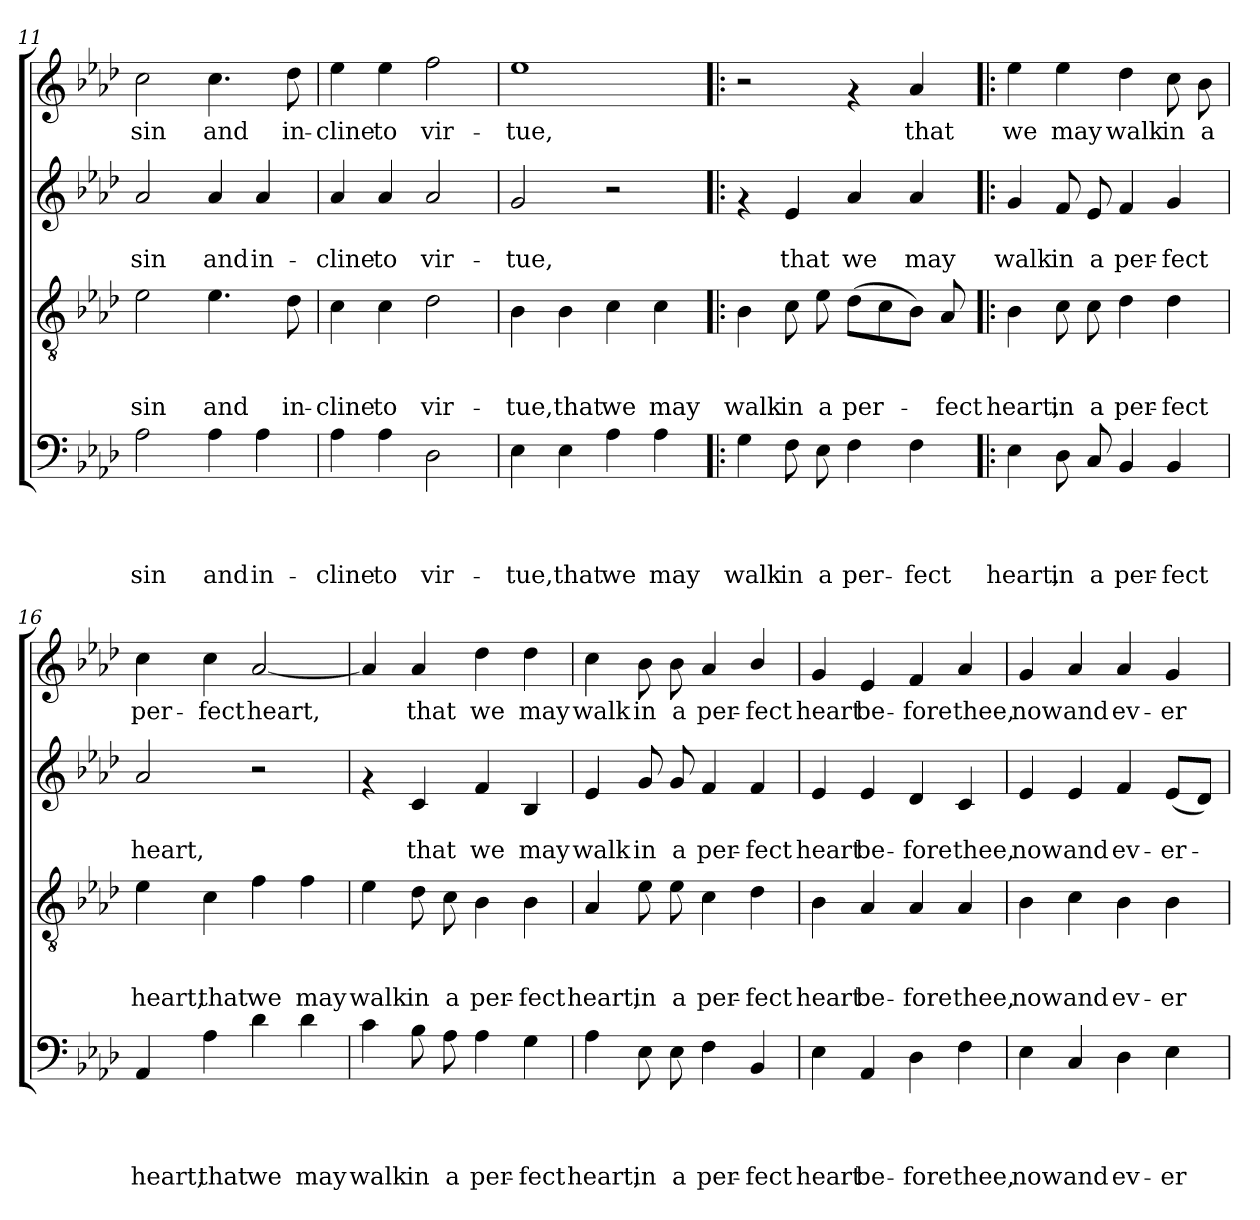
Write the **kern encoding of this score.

**kern	**text	**text	**text	**text	**kern	**text	**text	**text	**kern	**text	**text	**kern	**text
*part4	*part4	*part4	*part4	*part4	*part3	*part3	*part3	*part3	*part2	*part2	*part2	*part1	*part1
*staff4	*staff4	*staff4	*staff4	*staff4	*staff3	*staff3	*staff3	*staff3	*staff2	*staff2	*staff2	*staff1	*staff1
*clefF4	*	*	*	*	*clefGv2	*	*	*	*clefG2	*	*	*clefG2	*
*k[b-e-a-d-]	*	*	*	*	*k[b-e-a-d-]	*	*	*	*k[b-e-a-d-]	*	*	*k[b-e-a-d-]	*
*A-:	*	*	*	*	*A-:	*	*	*	*A-:	*	*	*A-:	*
=11	=11	=11	=11	=11	=11	=11	=11	=11	=11	=11	=11	=11	=11
!	!	!	!	!LO:LY:b	!	!	!	!LO:LY:b	!	!	!LO:LY:b	!	!LO:LY:b
2A-\	.	.	.	sin	2e-\	.	.	sin	2a-/	.	sin	2cc\	sin
!	!	!	!	!LO:LY:b	!	!	!	!LO:LY:b	!	!	!LO:LY:b	!	!LO:LY:b
4A-\	.	.	.	and	4.e-\	.	.	and	4a-/	.	and	4.cc\	and
!	!	!	!	!LO:LY:b	!	!	!	!	!	!	!LO:LY:b	!	!
4A-\	.	.	.	in-	.	.	.	.	4a-/	.	in-	.	.
!	!	!	!	!	!	!	!	!LO:LY:b	!	!	!	!	!LO:LY:b
.	.	.	.	.	8d-\	.	.	in-	.	.	.	8dd-\	in-
=12	=12	=12	=12	=12	=12	=12	=12	=12	=12	=12	=12	=12	=12
!	!	!	!	!LO:LY:b	!	!	!	!LO:LY:b	!	!	!LO:LY:b	!	!LO:LY:b
4A-\	.	.	.	-cline	4c\	.	.	-cline	4a-/	.	-cline	4ee-\	-cline
!	!	!	!	!LO:LY:b	!	!	!	!LO:LY:b	!	!	!LO:LY:b	!	!LO:LY:b
4A-\	.	.	.	to	4c\	.	.	to	4a-/	.	to	4ee-\	to
!	!	!	!	!LO:LY:b	!	!	!	!LO:LY:b	!	!	!LO:LY:b	!	!LO:LY:b
2D-\	.	.	.	vir-	2d-\	.	.	vir-	2a-/	.	vir-	2ff\	vir-
!!LO:PB:g=z
=13	=13	=13	=13	=13	=13	=13	=13	=13	=13	=13	=13	=13	=13
!	!	!	!	!LO:LY:b	!	!	!	!LO:LY:b	!	!	!LO:LY:b	!	!LO:LY:b
4E-\	.	.	.	-tue,	4B-\	.	.	-tue,	2g/	.	-tue,	1ee-	-tue,
!	!	!	!	!LO:LY:b	!	!	!	!LO:LY:b	!	!	!	!	!
4E-\	.	.	.	that	4B-\	.	.	that	.	.	.	.	.
!	!	!	!	!LO:LY:b	!	!	!	!LO:LY:b	!	!	!	!	!
4A-\	.	.	.	we	4c\	.	.	we	2r	.	.	.	.
!	!	!	!	!LO:LY:b	!	!	!	!LO:LY:b	!	!	!	!	!
4A-\	.	.	.	may	4c\	.	.	may	.	.	.	.	.
=14!:	=14!:	=14!:	=14!:	=14!:	=14!:	=14!:	=14!:	=14!:	=14!:	=14!:	=14!:	=14!:	=14!:
!	!	!	!	!LO:LY:b	!	!	!	!LO:LY:b	!	!	!	!	!
4G\	.	.	.	walk	4B-\	.	.	walk	4rf	.	.	2r	.
!	!	!	!	!LO:LY:b	!	!	!	!LO:LY:b	!	!	!LO:LY:b	!	!
8F\	.	.	.	in	8c\	.	.	in	4e-/	.	that	.	.
!	!	!	!	!LO:LY:b	!	!	!	!LO:LY:b	!	!	!	!	!
8E-\	.	.	.	a	8e-\	.	.	a	.	.	.	.	.
!	!	!	!	!LO:LY:b	!	!	!	!LO:LY:b	!	!	!LO:LY:b	!	!
4F\	.	.	.	per-	(>8d-\L	.	.	per-	4a-/	.	we	4rf	.
.	.	.	.	.	8c\	.	.	.	.	.	.	.	.
!	!	!	!	!LO:LY:b	!	!	!	!	!	!	!LO:LY:b	!	!LO:LY:b
4F\	.	.	.	-fect	8B-\J)	.	.	.	4a-/	.	may	4a-/	that
!	!	!	!	!	!	!	!	!LO:LY:b	!	!	!	!	!
.	.	.	.	.	8A-/	.	.	-fect	.	.	.	.	.
=15	=15	=15	=15	=15	=15	=15	=15	=15	=15	=15	=15	=15	=15
!	!	!	!	!LO:LY:b	!	!	!	!LO:LY:b	!	!	!LO:LY:b	!	!LO:LY:b
4E-\	.	.	.	heart,	4B-\	.	.	heart,	4g/	.	walk	4ee-\	we
!	!	!	!	!LO:LY:b	!	!	!	!LO:LY:b	!	!	!LO:LY:b	!	!LO:LY:b
8D-\	.	.	.	in	8c\	.	.	in	8f/	.	in	4ee-\	may
!	!	!	!	!LO:LY:b	!	!	!	!LO:LY:b	!	!	!LO:LY:b	!	!
8C/	.	.	.	a	8c\	.	.	a	8e-/	.	a	.	.
!	!	!	!	!LO:LY:b	!	!	!	!LO:LY:b	!	!	!LO:LY:b	!	!LO:LY:b
4BB-/	.	.	.	per-	4d-\	.	.	per-	4f/	.	per-	4dd-\	walk
!	!	!	!	!LO:LY:b	!	!	!	!LO:LY:b	!	!	!LO:LY:b	!	!LO:LY:b
4BB-/	.	.	.	-fect	4d-\	.	.	-fect	4g/	.	-fect	8cc\	in
!	!	!	!	!	!	!	!	!	!	!	!	!	!LO:LY:b
.	.	.	.	.	.	.	.	.	.	.	.	8b-\	a
=16	=16	=16	=16	=16	=16	=16	=16	=16	=16	=16	=16	=16	=16
!	!	!	!	!LO:LY:b	!	!	!	!LO:LY:b	!	!	!LO:LY:b	!	!LO:LY:b
4AA-/	.	.	.	heart,	4e-\	.	.	heart,	2a-/	.	heart,	4cc\	per-
!	!	!	!	!LO:LY:b	!	!	!	!LO:LY:b	!	!	!	!	!LO:LY:b
4A-\	.	.	.	that	4c\	.	.	that	.	.	.	4cc\	-fect
!	!	!	!	!LO:LY:b	!	!	!	!LO:LY:b	!	!	!	!	!LO:LY:b
4d-\	.	.	.	we	4f\	.	.	we	2r	.	.	[<2a-/	heart,
!	!	!	!	!LO:LY:b	!	!	!	!LO:LY:b	!	!	!	!	!
4d-\	.	.	.	may	4f\	.	.	may	.	.	.	.	.
=17	=17	=17	=17	=17	=17	=17	=17	=17	=17	=17	=17	=17	=17
!	!	!	!	!LO:LY:b	!	!	!	!LO:LY:b	!	!	!	!	!
4c\	.	.	.	walk	4e-\	.	.	walk	4rf	.	.	4a-/]	.
!	!	!	!	!LO:LY:b	!	!	!	!LO:LY:b	!	!	!LO:LY:b	!	!LO:LY:b
8B-\	.	.	.	in	8d-\	.	.	in	4c/	.	that	4a-/	that
!	!	!	!	!LO:LY:b	!	!	!	!LO:LY:b	!	!	!	!	!
8A-\	.	.	.	a	8c\	.	.	a	.	.	.	.	.
!	!	!	!	!LO:LY:b	!	!	!	!LO:LY:b	!	!	!LO:LY:b	!	!LO:LY:b
4A-\	.	.	.	per-	4B-\	.	.	per-	4f/	.	we	4dd-\	we
!	!	!	!	!LO:LY:b	!	!	!	!LO:LY:b	!	!	!LO:LY:b	!	!LO:LY:b
4G\	.	.	.	-fect	4B-\	.	.	-fect	4B-/	.	may	4dd-\	may
!!LO:LB:g=z
=18	=18	=18	=18	=18	=18	=18	=18	=18	=18	=18	=18	=18	=18
!	!	!	!	!LO:LY:b	!	!	!	!LO:LY:b	!	!	!LO:LY:b	!	!LO:LY:b
4A-\	.	.	.	heart,	4A-/	.	.	heart,	4e-/	.	walk	4cc\	walk
!	!	!	!	!LO:LY:b	!	!	!	!LO:LY:b	!	!	!LO:LY:b	!	!LO:LY:b
8E-\	.	.	.	in	8e-\	.	.	in	8g/	.	in	8b-\	in
!	!	!	!	!LO:LY:b	!	!	!	!LO:LY:b	!	!	!LO:LY:b	!	!LO:LY:b
8E-\	.	.	.	a	8e-\	.	.	a	8g/	.	a	8b-\	a
!	!	!	!	!LO:LY:b	!	!	!	!LO:LY:b	!	!	!LO:LY:b	!	!LO:LY:b
4F\	.	.	.	per-	4c\	.	.	per-	4f/	.	per-	4a-/	per-
!	!	!	!	!LO:LY:b	!	!	!	!LO:LY:b	!	!	!LO:LY:b	!	!LO:LY:b
4BB-/	.	.	.	-fect	4d-\	.	.	-fect	4f/	.	-fect	4b-/	-fect
=19	=19	=19	=19	=19	=19	=19	=19	=19	=19	=19	=19	=19	=19
!	!	!	!	!LO:LY:b	!	!	!	!LO:LY:b	!	!	!LO:LY:b	!	!LO:LY:b
4E-\	.	.	.	heart	4B-\	.	.	heart	4e-/	.	heart	4g/	heart
!	!	!	!	!LO:LY:b	!	!	!	!LO:LY:b	!	!	!LO:LY:b	!	!LO:LY:b
4AA-/	.	.	.	be-	4A-/	.	.	be-	4e-/	.	be-	4e-/	be-
!	!	!	!	!LO:LY:b	!	!	!	!LO:LY:b	!	!	!LO:LY:b	!	!LO:LY:b
4D-\	.	.	.	-fore	4A-/	.	.	-fore	4d-/	.	-fore	4f/	-fore
!	!	!	!	!LO:LY:b	!	!	!	!LO:LY:b	!	!	!LO:LY:b	!	!LO:LY:b
4F\	.	.	.	thee,	4A-/	.	.	thee,	4c/	.	thee,	4a-/	thee,
=20	=20	=20	=20	=20	=20	=20	=20	=20	=20	=20	=20	=20	=20
!	!	!	!	!LO:LY:b	!	!	!	!LO:LY:b	!	!	!LO:LY:b	!	!LO:LY:b
4E-\	.	.	.	now	4B-\	.	.	now	4e-/	.	now	4g/	now
!	!	!	!	!LO:LY:b	!	!	!	!LO:LY:b	!	!	!LO:LY:b	!	!LO:LY:b
4C/	.	.	.	and	4c\	.	.	and	4e-/	.	and	4a-/	and
!	!	!	!	!LO:LY:b	!	!	!	!LO:LY:b	!	!	!LO:LY:b	!	!LO:LY:b
4D-\	.	.	.	ev-	4B-\	.	.	ev-	4f/	.	ev-	4a-/	ev-
!	!	!	!	!LO:LY:b	!	!	!	!LO:LY:b	!	!	!LO:LY:b	!	!LO:LY:b
4E-\	.	.	.	-er-	4B-\	.	.	-er-	(<8e-/L	.	-er-	4g/	-er-
.	.	.	.	.	.	.	.	.	8d-/J)	.	.	.	.
=	=	=	=	=	=	=	=	=	=	=	=	=	=
*-	*-	*-	*-	*-	*-	*-	*-	*-	*-	*-	*-	*-	*-
